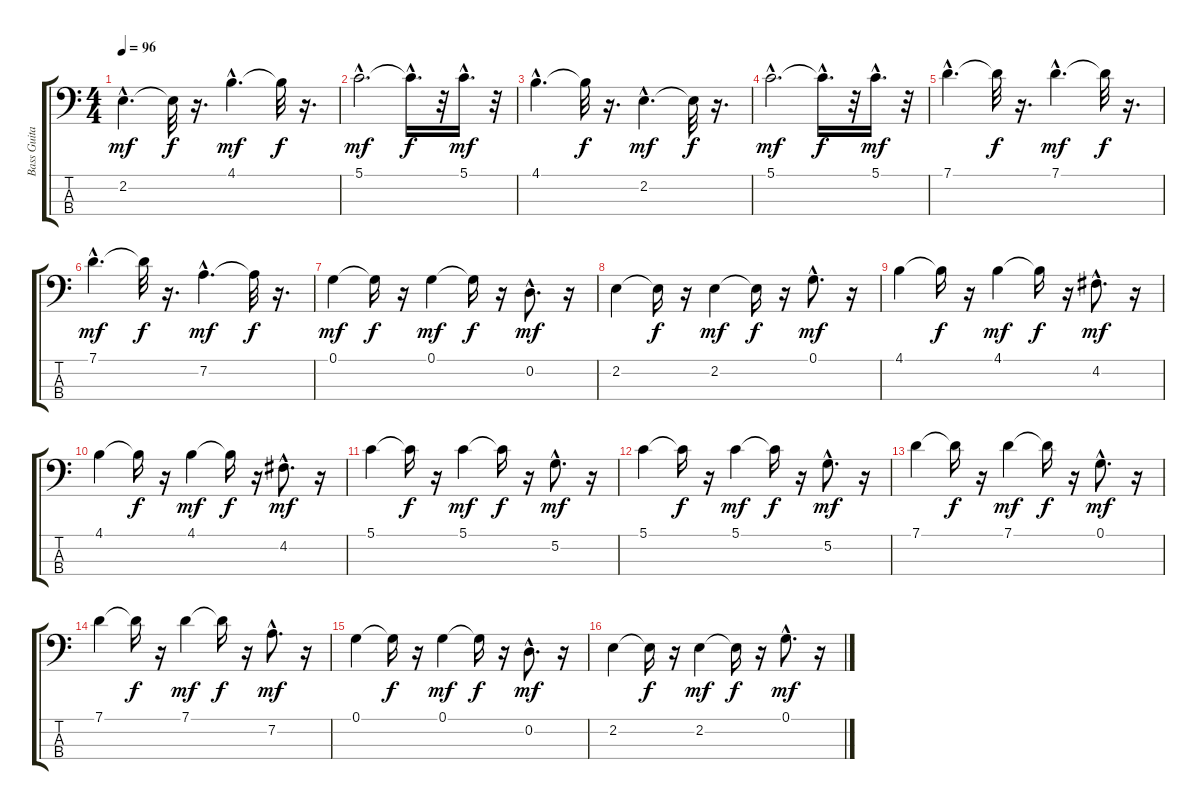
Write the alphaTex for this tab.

\track ("Bass Guitar" "Bass Guita") {instrument electricbassfinger}
\staff {score tabs}
\tuning (G2 D2 A1 E1) {hide}
\ts (4 4)
\tempo 96
\clef f4
\ks c
2.2{hac}.4{d dy mf} 2.2{t}.32{dy f} r.16{d} 4.1{hac}.4{d dy mf} 4.1{t}.32{dy f} r.16{d} |
5.1{hac}.2{d dy mf} 5.1{hac t}.16{d dy f} r.32 5.1{hac}.16{d dy mf} r.32 |
4.1{hac}.4{d} 4.1{t}.32{dy f} r.16{d} 2.2{hac}.4{d dy mf} 2.2{t}.32{dy f} r.16{d} |
5.1{hac}.2{d dy mf} 5.1{hac t}.16{d dy f} r.32 5.1{hac}.16{d dy mf} r.32 |
7.1{hac}.4{d} 7.1{t}.32{dy f} r.16{d} 7.1{hac}.4{d dy mf} 7.1{t}.32{dy f} r.16{d} |
7.1{hac}.4{d dy mf} 7.1{t}.32{dy f} r.16{d} 7.2{hac}.4{d dy mf} 7.2{t}.32{dy f} r.16{d} |
0.1.4{dy mf} 0.1{t}.16{dy f} r.16 0.1.4{dy mf} 0.1{t}.16{dy f} r.16 0.2{hac}.8{d dy mf} r.16 |
2.2.4 2.2{t}.16{dy f} r.16 2.2.4{dy mf} 2.2{t}.16{dy f} r.16 0.1{hac}.8{d dy mf} r.16 |
4.1.4 4.1{t}.16{dy f} r.16 4.1.4{dy mf} 4.1{t}.16{dy f} r.16 4.2{hac}.8{d dy mf} r.16 |
4.1.4 4.1{t}.16{dy f} r.16 4.1.4{dy mf} 4.1{t}.16{dy f} r.16 4.2{hac}.8{d dy mf} r.16 |
5.1.4 5.1{t}.16{dy f} r.16 5.1.4{dy mf} 5.1{t}.16{dy f} r.16 5.2{hac}.8{d dy mf} r.16 |
5.1.4 5.1{t}.16{dy f} r.16 5.1.4{dy mf} 5.1{t}.16{dy f} r.16 5.2{hac}.8{d dy mf} r.16 |
7.1.4 7.1{t}.16{dy f} r.16 7.1.4{dy mf} 7.1{t}.16{dy f} r.16 0.1{hac}.8{d dy mf} r.16 |
7.1.4 7.1{t}.16{dy f} r.16 7.1.4{dy mf} 7.1{t}.16{dy f} r.16 7.2{hac}.8{d dy mf} r.16 |
0.1.4 0.1{t}.16{dy f} r.16 0.1.4{dy mf} 0.1{t}.16{dy f} r.16 0.2{hac}.8{d dy mf} r.16 |
2.2.4 2.2{t}.16{dy f} r.16 2.2.4{dy mf} 2.2{t}.16{dy f} r.16 0.1{hac}.8{d dy mf} r.16
